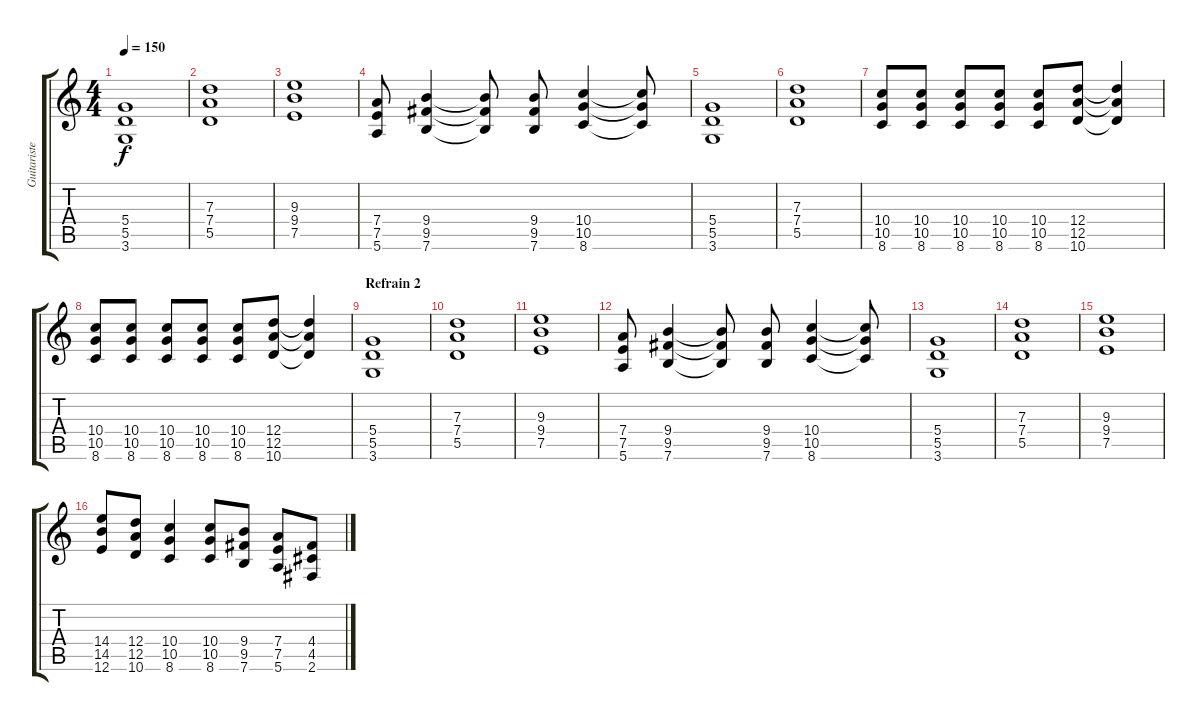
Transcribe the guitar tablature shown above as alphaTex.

\track ("Guitariste rythmique" "Guitariste") {instrument overdrivenguitar}
\staff {score tabs}
\tuning (E4 B3 G3 D3 A2 E2) {hide}
\ts (4 4)
\tempo 150
\clef g2
\ks c
(5.4 5.5 3.6).1{dy f} |
(7.3 7.4 5.5).1 |
(9.3 9.4 7.5).1 |
(7.4 7.5 5.6).8 (9.4 9.5 7.6).4 (9.4{t} 9.5{t} 7.6{t}).8 (9.4 9.5 7.6).8 (10.4 10.5 8.6).4 (10.4{t} 10.5{t} 8.6{t}).8 |
(5.4 5.5 3.6).1 |
(7.3 7.4 5.5).1 |
(10.4 10.5 8.6).8 (10.4 10.5 8.6).8 (10.4 10.5 8.6).8 (10.4 10.5 8.6).8 (10.4 10.5 8.6).8 (12.4 12.5 10.6).8 (12.4{t} 12.5{t} 10.6{t}).4 |
(10.4 10.5 8.6).8 (10.4 10.5 8.6).8 (10.4 10.5 8.6).8 (10.4 10.5 8.6).8 (10.4 10.5 8.6).8 (12.4 12.5 10.6).8 (12.4{t} 12.5{t} 10.6{t}).4 |
\section ("" "Refrain 2")
(5.4 5.5 3.6).1 |
(7.3 7.4 5.5).1 |
(9.3 9.4 7.5).1 |
(7.4 7.5 5.6).8 (9.4 9.5 7.6).4 (9.4{t} 9.5{t} 7.6{t}).8 (9.4 9.5 7.6).8 (10.4 10.5 8.6).4 (10.4{t} 10.5{t} 8.6{t}).8 |
(5.4 5.5 3.6).1 |
(7.3 7.4 5.5).1 |
(9.3 9.4 7.5).1 |
(14.4 14.5 12.6).8 (12.4 12.5 10.6).8 (10.4 10.5 8.6).4 (10.4 10.5 8.6).8 (9.4 9.5 7.6).8 (7.4 7.5 5.6).8 (4.4 4.5 2.6).8
